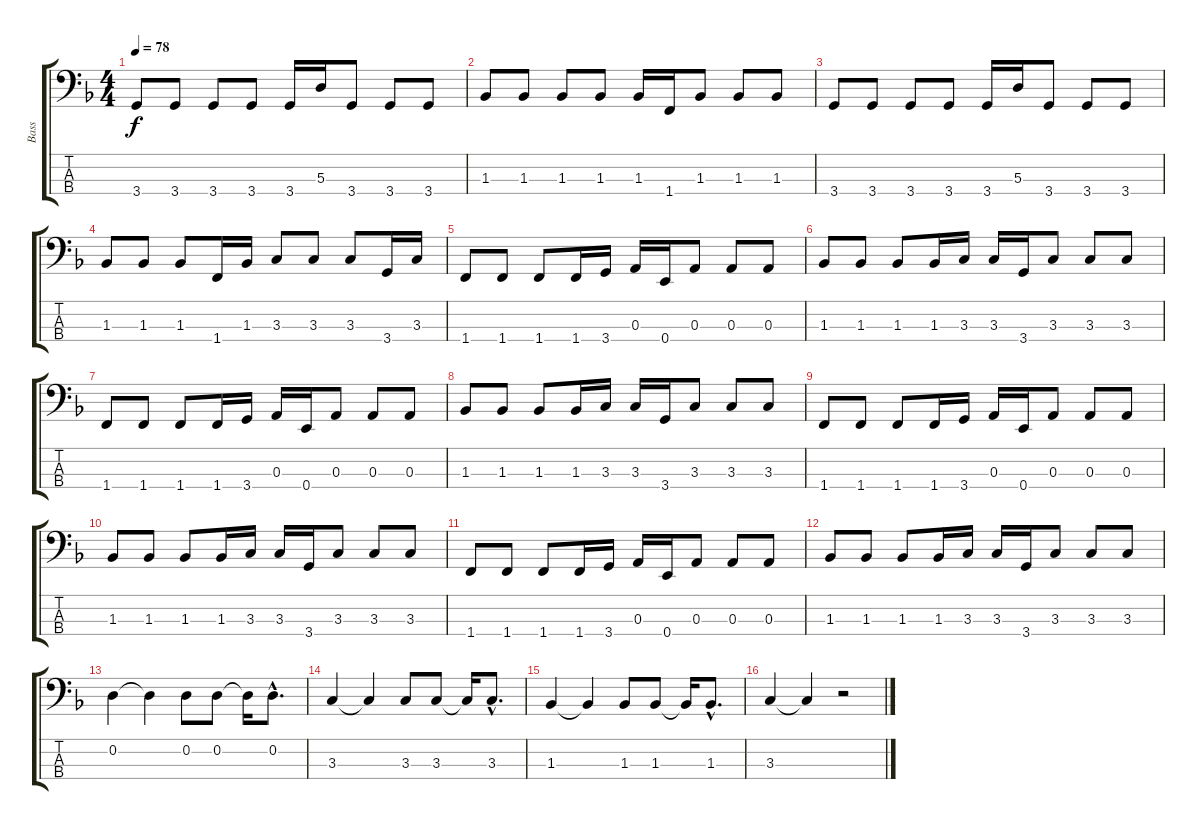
\track ("Bass" "Bass") {instrument electricbassfinger}
\staff {score tabs}
\tuning (G2 D2 A1 E1) {hide}
\ts (4 4)
\tempo 78
\clef f4
\ks dminor
3.4.8{dy f} 3.4.8 3.4.8 3.4.8 3.4.16 5.3.16 3.4.8 3.4.8 3.4.8 |
1.3.8 1.3.8 1.3.8 1.3.8 1.3.16 1.4.16 1.3.8 1.3.8 1.3.8 |
3.4.8 3.4.8 3.4.8 3.4.8 3.4.16 5.3.16 3.4.8 3.4.8 3.4.8 |
1.3.8 1.3.8 1.3.8 1.4.16 1.3.16 3.3.8 3.3.8 3.3.8 3.4.16 3.3.16 |
1.4.8 1.4.8 1.4.8 1.4.16 3.4.16 0.3.16 0.4.16 0.3.8 0.3.8 0.3.8 |
1.3.8 1.3.8 1.3.8 1.3.16 3.3.16 3.3.16 3.4.16 3.3.8 3.3.8 3.3.8 |
1.4.8 1.4.8 1.4.8 1.4.16 3.4.16 0.3.16 0.4.16 0.3.8 0.3.8 0.3.8 |
1.3.8 1.3.8 1.3.8 1.3.16 3.3.16 3.3.16 3.4.16 3.3.8 3.3.8 3.3.8 |
1.4.8 1.4.8 1.4.8 1.4.16 3.4.16 0.3.16 0.4.16 0.3.8 0.3.8 0.3.8 |
1.3.8 1.3.8 1.3.8 1.3.16 3.3.16 3.3.16 3.4.16 3.3.8 3.3.8 3.3.8 |
1.4.8 1.4.8 1.4.8 1.4.16 3.4.16 0.3.16 0.4.16 0.3.8 0.3.8 0.3.8 |
1.3.8 1.3.8 1.3.8 1.3.16 3.3.16 3.3.16 3.4.16 3.3.8 3.3.8 3.3.8 |
0.2.4 0.2{t}.4 0.2.8 0.2.8 0.2{t}.16 0.2{hac}.8{d} |
3.3.4 3.3{t}.4 3.3.8 3.3.8 3.3{t}.16 3.3{hac}.8{d} |
1.3.4 1.3{t}.4 1.3.8 1.3.8 1.3{t}.16 1.3{hac}.8{d} |
3.3.4 3.3{t}.4 r.2
